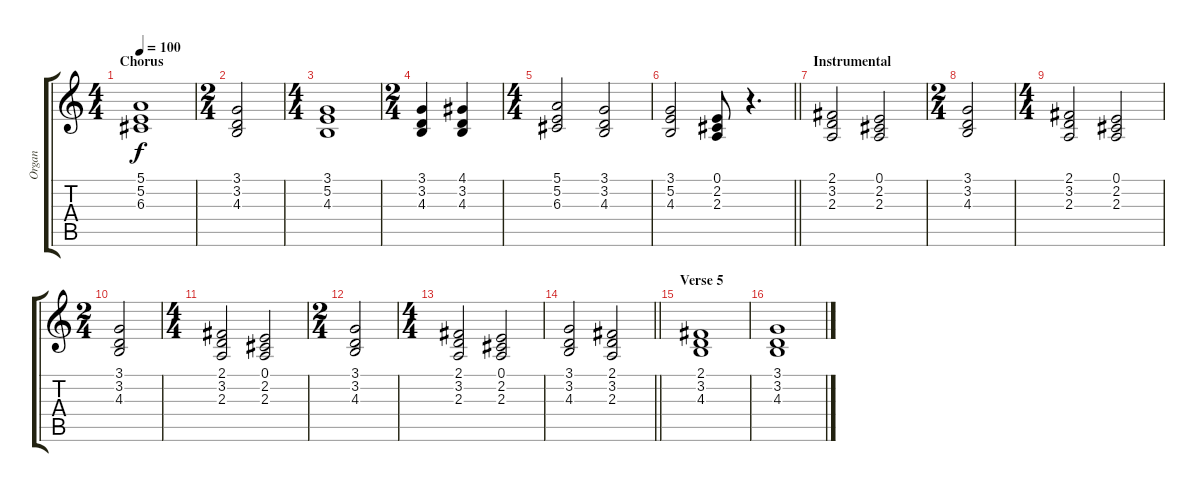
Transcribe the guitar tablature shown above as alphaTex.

\track ("Organ" "Organ") {instrument drawbarorgan}
\staff {score tabs}
\tuning (E4 B3 G3 D3 A2 E2) {hide}
\ts (4 4)
\section ("" "Chorus")
\tempo 100
\clef g2
\ks c
(5.1 5.2 6.3).1{dy f} |
\ts (2 4)
(3.1 3.2 4.3).2 |
\ts (4 4)
(3.1 5.2 4.3).1 |
\ts (2 4)
(3.1 3.2 4.3).4 (4.1 3.2 4.3).4 |
\ts (4 4)
(5.1 5.2 6.3).2 (3.1 3.2 4.3).2 |
\barLineRight lightlight
(3.1 5.2 4.3).2 (0.1 2.2 2.3).8 r.4{d} |
\section ("" "Instrumental")
(2.1 3.2 2.3).2 (0.1 2.2 2.3).2 |
\ts (2 4)
(3.1 3.2 4.3).2 |
\ts (4 4)
(2.1 3.2 2.3).2 (0.1 2.2 2.3).2 |
\ts (2 4)
(3.1 3.2 4.3).2 |
\ts (4 4)
(2.1 3.2 2.3).2 (0.1 2.2 2.3).2 |
\ts (2 4)
(3.1 3.2 4.3).2 |
\ts (4 4)
(2.1 3.2 2.3).2 (0.1 2.2 2.3).2 |
\barLineRight lightlight
(3.1 3.2 4.3).2 (2.1 3.2 2.3).2 |
\section ("" "Verse 5")
(2.1 3.2 4.3).1 |
(3.1 3.2 4.3).1
